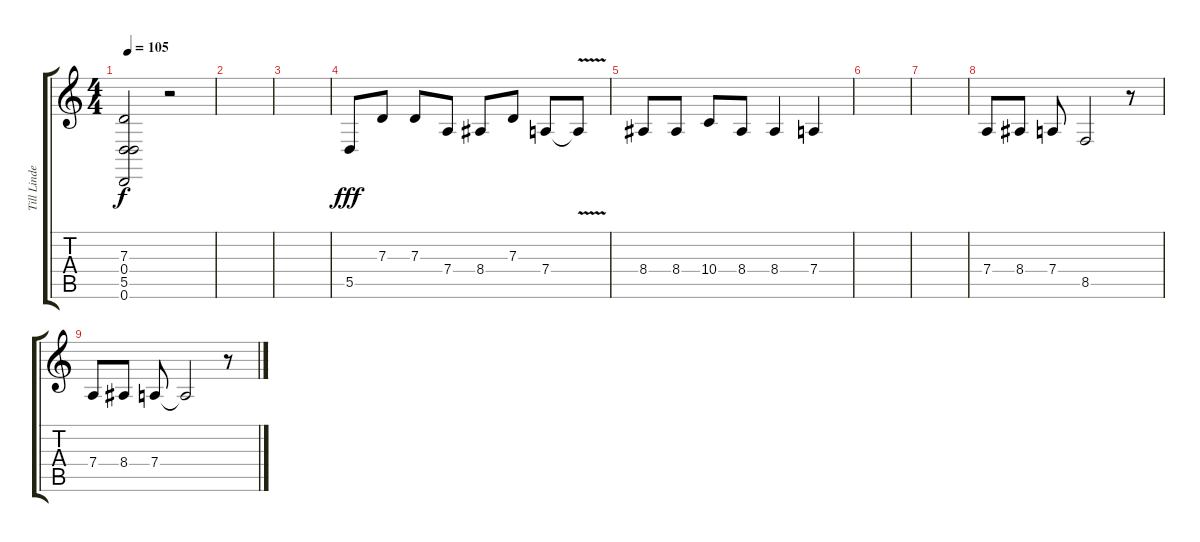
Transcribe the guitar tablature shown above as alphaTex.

\track ("Till Lindemann" "Till Linde") {instrument lead2sawtooth}
\staff {score tabs}
\tuning (E4 B3 G3 D3 A2 D2) {hide}
\ts (4 4)
\tempo 105
\clef g2
\ks c
(7.3{t} 0.4 5.5{t} 0.6{t}).2{dy f} r.2 |
|
|
5.5.8{dy fff} 7.3.8 7.3.8 7.4.8 8.4.8 7.3.8 7.4.8 7.4{v t}.8 |
8.4.8 8.4.8 10.4.8 8.4.8 8.4.4 7.4.4 |
|
|
7.4.8 8.4.8 7.4.8 8.5.2 r.8 |
7.4.8 8.4.8 7.4.8 7.4{t}.2 r.8
